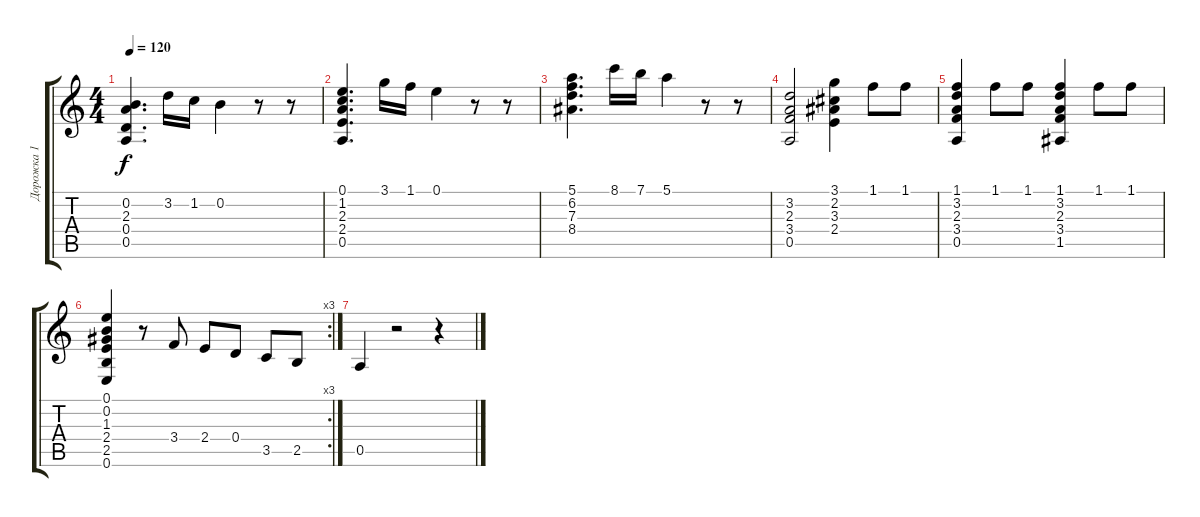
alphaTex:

\track ("Дорожка 1" "Дорожка 1") {instrument acousticguitarsteel}
\staff {score tabs}
\tuning (E4 B3 G3 D3 A2 E2) {hide}
\ts (4 4)
\tempo 120
\clef g2
\ks c
(0.2 2.3 0.4 0.5).4{d dy f} 3.2.16 1.2.16 0.2.4 r.8 r.8 |
(0.1 1.2 2.3 2.4 0.5).4{d} 3.1.16 1.1.16 0.1.4 r.8 r.8 |
(5.1 6.2 7.3 8.4).4{d} 8.1.16 7.1.16 5.1.4 r.8 r.8 |
(3.2 2.3 3.4 0.5).2 (3.1 2.2 3.3 2.4).4 1.1.8 1.1.8 |
(1.1 3.2 2.3 3.4 0.5).4 1.1.8 1.1.8 (1.1 3.2 2.3 3.4 1.5).4 1.1.8 1.1.8 |
\rc 3
(0.1 0.2 1.3 2.4 2.5 0.6).4 r.8 3.4.8 2.4.8 0.4.8 3.5.8 2.5.8 |
0.5.4 r.2 r.4
